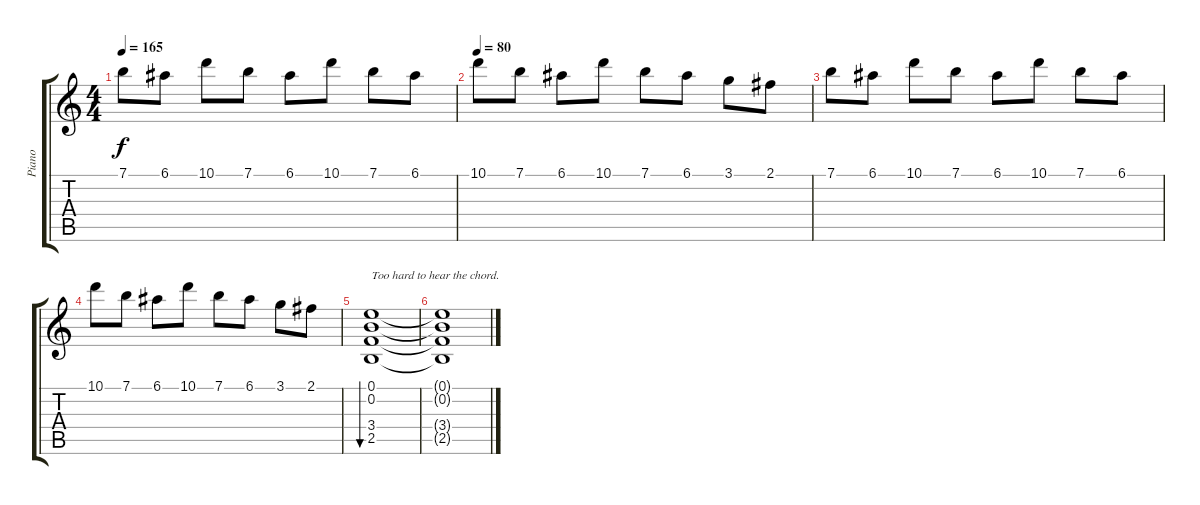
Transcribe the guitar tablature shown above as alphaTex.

\track ("Piano" "Piano") {instrument brightacousticpiano}
\staff {score tabs}
\tuning (E5 B4 G4 D4 A3 E3) {hide}
\ts (4 4)
\tempo 165
\clef g2
\ks c
7.1.8{dy f} 6.1.8 10.1.8 7.1.8 6.1.8 10.1.8 7.1.8 6.1.8 |
\tempo 80
10.1.8 7.1.8 6.1.8 10.1.8 7.1.8 6.1.8 3.1.8 2.1.8 |
7.1.8 6.1.8 10.1.8 7.1.8 6.1.8 10.1.8 7.1.8 6.1.8 |
10.1.8 7.1.8 6.1.8 10.1.8 7.1.8 6.1.8 3.1.8 2.1.8 |
(0.1 0.2 3.4 2.5).1{bu 480 txt "Too hard to hear the chord."} |
(0.1{t} 0.2{t} 3.4{t} 2.5{t}).1
